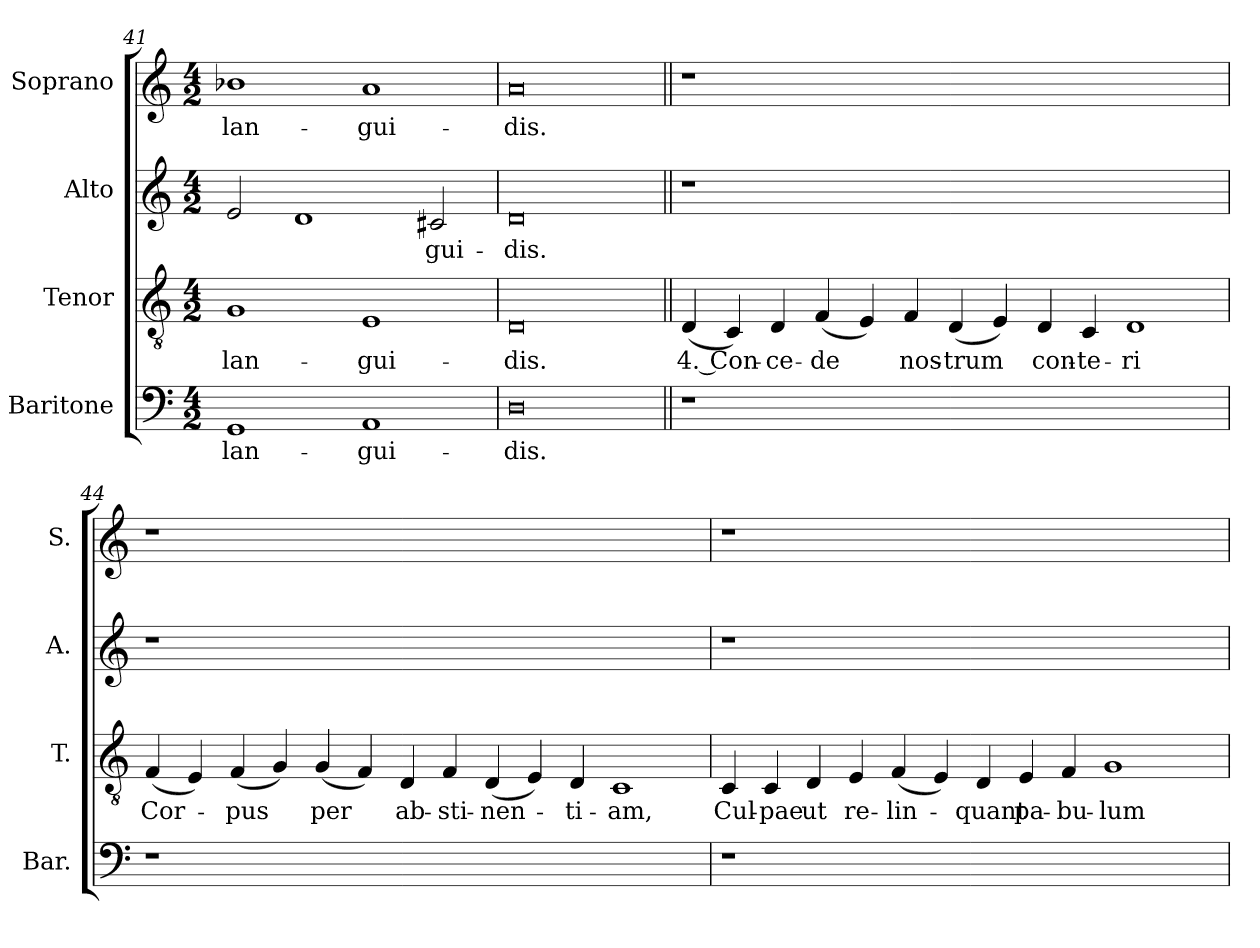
**kern	**text	**kern	**text	**kern	**text	**kern	**text
*part4	*part4	*part3	*part3	*part2	*part2	*part1	*part1
*staff4	*staff4	*staff3	*staff3	*staff2	*staff2	*staff1	*staff1
*I"Baritone	*	*I"Tenor	*	*I"Alto	*	*I"Soprano	*
*I'Bar.	*	*I'T.	*	*I'A.	*	*I'S.	*
*clefF4	*	*clefGv2	*	*clefG2	*	*clefG2	*
*	*	*ITrd7c12	*	*	*	*	*
*k[]	*	*k[]	*	*k[]	*	*k[]	*
*C:	*	*C:	*	*C:	*	*C:	*
*M4/2	*	*M4/2	*	*M4/2	*	*M4/2	*
=41	=41	=41	=41	=41	=41	=41	=41
!	!LO:LY:b:color=#000000	!	!	!	!	!	!
!	!	!	!LO:LY:b:color=#000000	!	!	!	!
!	!	!	!	!	!	!	!LO:LY:b:color=#000000
1GGi	lan-	1GGi	lan-	2ei/	.	1b-Xi	lan-
.	.	.	.	1di	.	.	.
!	!LO:LY:b:color=#000000	!	!	!	!	!	!
!	!	!	!LO:LY:b:color=#000000	!	!	!	!
!	!	!	!	!	!	!	!LO:LY:b:color=#000000
1AAi	-gui-	1EEi	-gui-	.	.	1ai	-gui-
!	!	!	!	!	!LO:LY:b:color=#000000	!	!
.	.	.	.	2c#Xi/	-gui-	.	.
=42	=42	=42	=42	=42	=42	=42	=42
!	!LO:LY:b:color=#000000	!	!	!	!	!	!
!	!	!	!LO:LY:b:color=#000000	!	!	!	!
!	!	!	!	!	!LO:LY:b:color=#000000	!	!
!	!	!	!	!	!	!	!LO:LY:b:color=#000000
0Di	-dis.	0DDi	-dis.	0di	-dis.	0ai	-dis.
!!LO:LB:g=z
=43||	=43||	=43||	=43||	=43||	=43||	=43||	=43||
!LO:N:vis=1	!	!	!	!	!	!	!
*	*	*MM112	*	*	*	*MM112	*
!	!	!	!LO:LY:b:color=#000000	!LO:N:vis=1	!	!LO:N:vis=1	!
0r	.	(4DDi/	4. Con-	0r	.	0r	.
.	.	4CCi/)	.	.	.	.	.
!	!	!	!LO:LY:b:color=#000000	!	!	!	!
.	.	4DDi/	-ce-	.	.	.	.
!	!	!	!LO:LY:b:color=#000000	!	!	!	!
.	.	(4FFi/	-de	.	.	.	.
.	.	4EEi/)	.	.	.	.	.
!	!	!	!LO:LY:b:color=#000000	!	!	!	!
.	.	4FFi/	nos-	.	.	.	.
!	!	!	!LO:LY:b:color=#000000	!	!	!	!
.	.	(4DDi/	-trum	.	.	.	.
.	.	4EEi/)	.	.	.	.	.
!	!	!	!LO:LY:b:color=#000000	!	!	!	!
1.ryy	.	4DDi/	con-	1.ryy	.	1.ryy	.
!	!	!	!LO:LY:b:color=#000000	!	!	!	!
.	.	4CCi/	-te-	.	.	.	.
!	!	!	!LO:LY:b:color=#000000	!	!	!	!
.	.	1DDi	-ri	.	.	.	.
=44	=44	=44	=44	=44	=44	=44	=44
!LO:N:vis=1	!	!	!	!	!	!	!
!	!	!	!LO:LY:b:color=#000000	!LO:N:vis=1	!	!LO:N:vis=1	!
0r	.	(4FFi/	Cor-	0r	.	0r	.
.	.	4EEi/)	.	.	.	.	.
!	!	!	!LO:LY:b:color=#000000	!	!	!	!
.	.	(4FFi/	-pus	.	.	.	.
.	.	4GGi/)	.	.	.	.	.
!	!	!	!LO:LY:b:color=#000000	!	!	!	!
.	.	(4GGi/	per	.	.	.	.
.	.	4FFi/)	.	.	.	.	.
!	!	!	!LO:LY:b:color=#000000	!	!	!	!
.	.	4DDi/	ab-	.	.	.	.
!	!	!	!LO:LY:b:color=#000000	!	!	!	!
.	.	4FFi/	-sti-	.	.	.	.
!	!	!	!LO:LY:b:color=#000000	!	!	!	!
1..ryy	.	(4DDi/	-nen-	1..ryy	.	1..ryy	.
.	.	4EEi/)	.	.	.	.	.
!	!	!	!LO:LY:b:color=#000000	!	!	!	!
.	.	4DDi/	-ti-	.	.	.	.
!	!	!	!LO:LY:b:color=#000000	!	!	!	!
.	.	1CCi	-am,	.	.	.	.
!!LO:LB:g=z
=45	=45	=45	=45	=45	=45	=45	=45
!LO:N:vis=1	!	!	!	!	!	!	!
!	!	!	!LO:LY:b:color=#000000	!LO:N:vis=1	!	!LO:N:vis=1	!
0r	.	4CCi/	Cul-	0r	.	0r	.
!	!	!	!LO:LY:b:color=#000000	!	!	!	!
.	.	4CCi/	-pae	.	.	.	.
!	!	!	!LO:LY:b:color=#000000	!	!	!	!
.	.	4DDi/	ut	.	.	.	.
!	!	!	!LO:LY:b:color=#000000	!	!	!	!
.	.	4EEi/	re-	.	.	.	.
!	!	!	!LO:LY:b:color=#000000	!	!	!	!
.	.	(4FFi/	-lin-	.	.	.	.
.	.	4EEi/)	.	.	.	.	.
!	!	!	!LO:LY:b:color=#000000	!	!	!	!
.	.	4DDi/	-quant	.	.	.	.
!	!	!	!LO:LY:b:color=#000000	!	!	!	!
.	.	4EEi/	pa-	.	.	.	.
!	!	!	!LO:LY:b:color=#000000	!	!	!	!
1ryy	.	4FFi/	-bu-	1ryy	.	1ryy	.
!	!	!	!LO:LY:b:color=#000000	!	!	!	!
.	.	1GGi	-lum	.	.	.	.
4ryy	.	.	.	4ryy	.	4ryy	.
=	=	=	=	=	=	=	=
*-	*-	*-	*-	*-	*-	*-	*-
